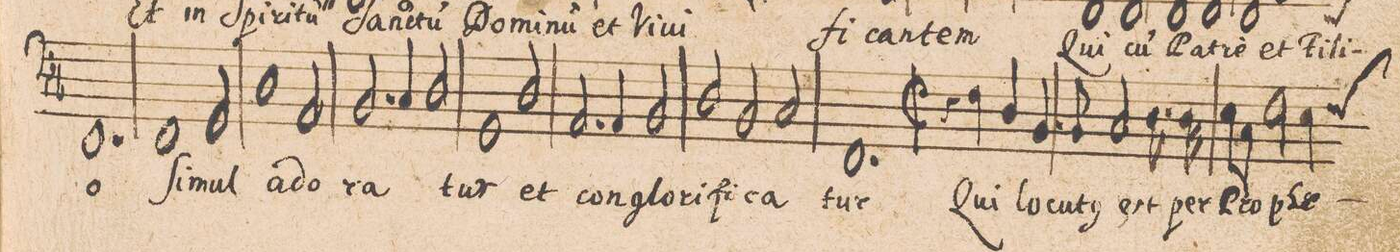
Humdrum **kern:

**kern	**text
*I"BASSVS.	*
*clefF4	*
*k[b-]	*
*met(C|)	*
*M3/2	*
1.FF/	-o
=143-	=143-
1FF/	ſi-
2GG/	-mul
=144-	=144-
1D\	a-
2AA/	-do-
=145-	=145-
2.BB-/	-ra-
4C/	.
2D/	.
=146-	=146-
1GG/	-tur
2D/	et
=147-	=147-
2.AA/	con-
4AA/	-glo-
2BB-/	-ri-
=148-	=148-
2D/	-fi-
2BB-/	-ca-
2C/	.
=149-	=149-
1.FF/	-tur
=150-	=150-
*M2/2	*
*met(C|)	*
*mmet(c|)	*
4r	.
4F\	Qui
4D/	lo-
4.BB-/	-cu-
=151-	=151-
8BB-/	-t(us)
2C/	est
8.D\	.
16D\	per
=152-	=152-
8Eny\L	Pro-
8C\J	.
2F\	-phe-
*custos:F	*
4E\	.
=153-	=153-
*-	*-
